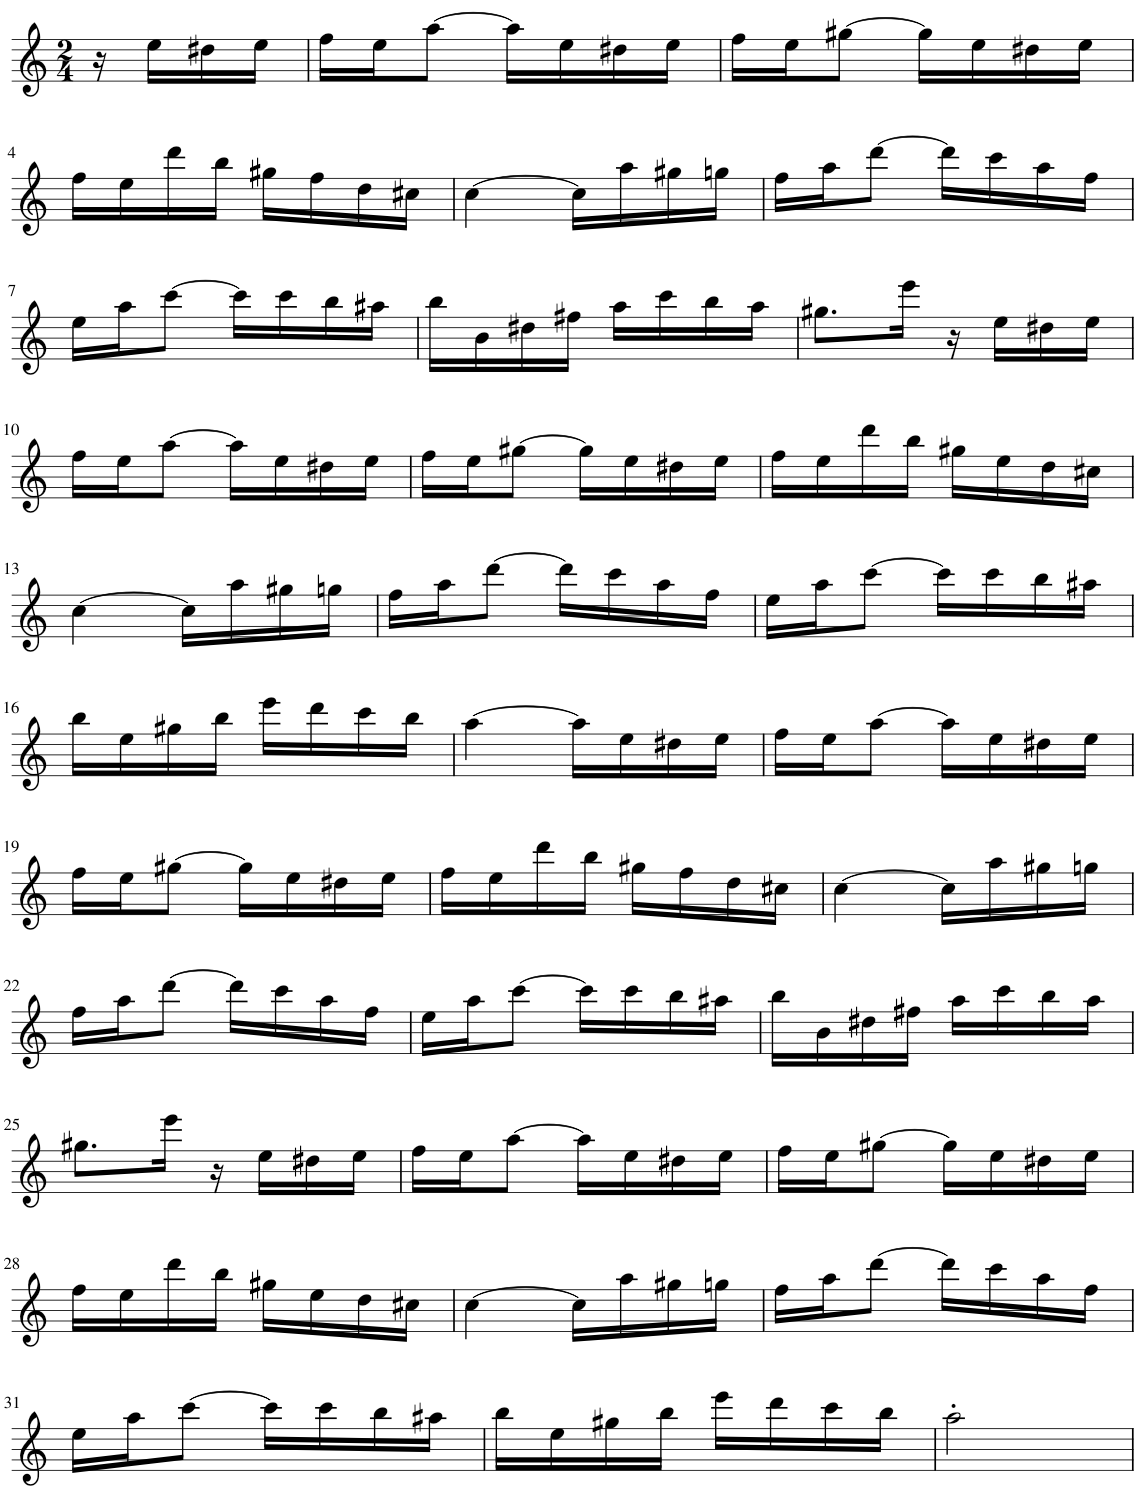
**kern
*part1
*staff1
*I"Flute, Flute
*I'Fl
*clefG2
*k[]
*M2/4
=1
16r
16ee\LL
16dd#X\
16ee\JJ
=2
16ff\LL
16ee\J
[8aa\J
16aa\LL]
16ee\
16dd#X\
16ee\JJ
=3
16ff\LL
16ee\J
[8gg#X\J
16gg#\LL]
16ee\
16dd#X\
16ee\JJ
!!LO:LB:g=z
=4
16ff\LL
16ee\
16ddd\
16bb\JJ
16gg#X\LL
16ff\
16dd\
16cc#X\JJ
=5
[4cc\
16cc\LL]
16aa\
16gg#X\
16ggn\JJ
=6
16ff\LL
16aa\J
[8ddd\J
16ddd\LL]
16ccc\
16aa\
16ff\JJ
!!LO:LB:g=z
=7
16ee\LL
16aa\J
[8ccc\J
16ccc\LL]
16ccc\
16bb\
16aa#X\JJ
=8
16bb\LL
16b\
16dd#X\
16ff#X\JJ
16aa\LL
16ccc\
16bb\
16aa\JJ
=9
8.gg#X\L
16eee\Jk
16r
16ee\LL
16dd#X\
16ee\JJ
!!LO:LB:g=z
=10
16ff\LL
16ee\J
[8aa\J
16aa\LL]
16ee\
16dd#X\
16ee\JJ
=11
16ff\LL
16ee\J
[8gg#X\J
16gg#\LL]
16ee\
16dd#X\
16ee\JJ
=12
16ff\LL
16ee\
16ddd\
16bb\JJ
16gg#X\LL
16ee\
16dd\
16cc#X\JJ
!!LO:LB:g=z
=13
[4cc\
16cc\LL]
16aa\
16gg#X\
16ggn\JJ
=14
16ff\LL
16aa\J
[8ddd\J
16ddd\LL]
16ccc\
16aa\
16ff\JJ
=15
16ee\LL
16aa\J
[8ccc\J
16ccc\LL]
16ccc\
16bb\
16aa#X\JJ
!!LO:LB:g=z
=16
16bb\LL
16ee\
16gg#X\
16bb\JJ
16eee\LL
16ddd\
16ccc\
16bb\JJ
=17
[4aa\
16aa\LL]
16ee\
16dd#X\
16ee\JJ
=18
16ff\LL
16ee\J
[8aa\J
16aa\LL]
16ee\
16dd#X\
16ee\JJ
!!LO:LB:g=z
=19
16ff\LL
16ee\J
[8gg#X\J
16gg#\LL]
16ee\
16dd#X\
16ee\JJ
=20
16ff\LL
16ee\
16ddd\
16bb\JJ
16gg#X\LL
16ff\
16dd\
16cc#X\JJ
=21
[4cc\
16cc\LL]
16aa\
16gg#X\
16ggn\JJ
!!LO:LB:g=z
=22
16ff\LL
16aa\J
[8ddd\J
16ddd\LL]
16ccc\
16aa\
16ff\JJ
=23
16ee\LL
16aa\J
[8ccc\J
16ccc\LL]
16ccc\
16bb\
16aa#X\JJ
=24
16bb\LL
16b\
16dd#X\
16ff#X\JJ
16aa\LL
16ccc\
16bb\
16aa\JJ
!!LO:LB:g=z
=25
8.gg#X\L
16eee\Jk
16r
16ee\LL
16dd#X\
16ee\JJ
=26
16ff\LL
16ee\J
[8aa\J
16aa\LL]
16ee\
16dd#X\
16ee\JJ
=27
16ff\LL
16ee\J
[8gg#X\J
16gg#\LL]
16ee\
16dd#X\
16ee\JJ
!!LO:LB:g=z
=28
16ff\LL
16ee\
16ddd\
16bb\JJ
16gg#X\LL
16ee\
16dd\
16cc#X\JJ
=29
[4cc\
16cc\LL]
16aa\
16gg#X\
16ggn\JJ
=30
16ff\LL
16aa\J
[8ddd\J
16ddd\LL]
16ccc\
16aa\
16ff\JJ
!!LO:LB:g=z
=31
16ee\LL
16aa\J
[8ccc\J
16ccc\LL]
16ccc\
16bb\
16aa#X\JJ
=32
16bb\LL
16ee\
16gg#X\
16bb\JJ
16eee\LL
16ddd\
16ccc\
16bb\JJ
=33
2aa'\
=
*-
